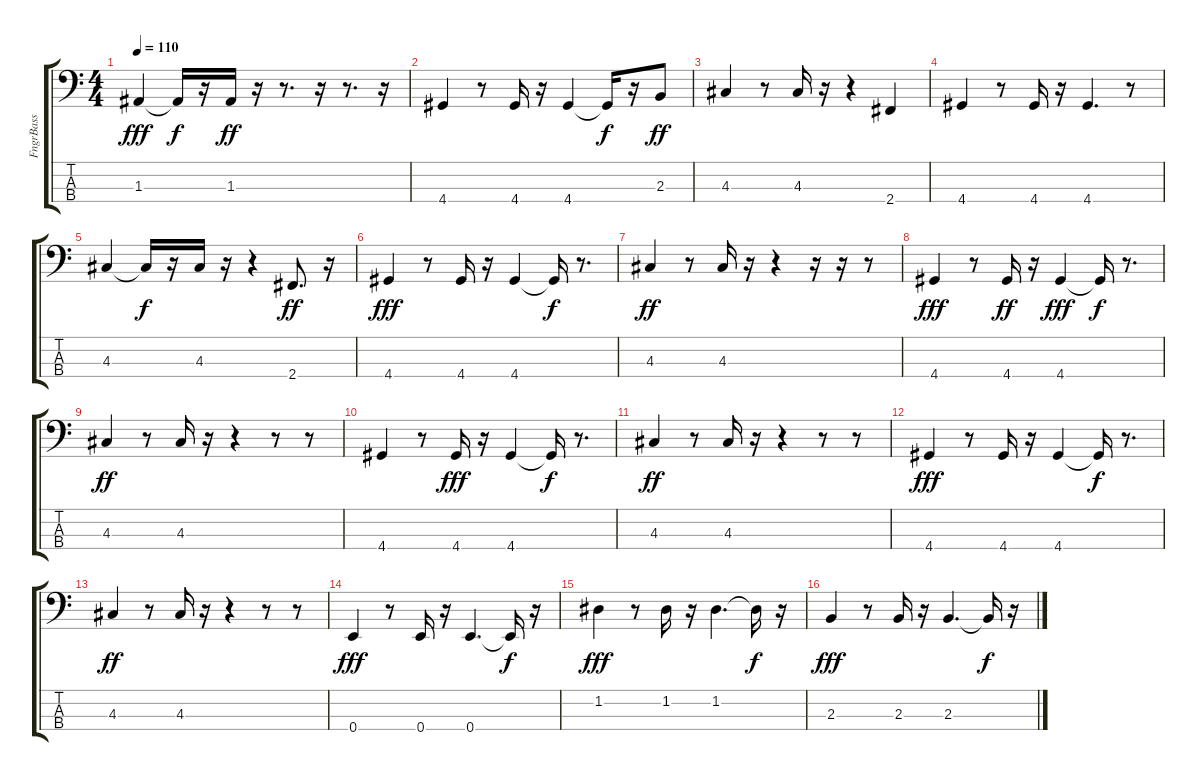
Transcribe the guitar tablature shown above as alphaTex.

\track ("FngrBass" "FngrBass") {instrument electricbassfinger}
\staff {score tabs}
\tuning (G2 D2 A1 E1) {hide}
\ts (4 4)
\tempo 110
\clef f4
\ks c
1.3.4{dy fff} 1.3{t}.16{dy f} r.16 1.3.16{dy ff} r.16 r.8{d} r.16 r.8{d} r.16 |
4.4.4 r.8 4.4.16 r.16 4.4.4 4.4{t}.16{dy f} r.16 2.3.8{dy ff} |
4.3.4 r.8 4.3.16 r.16 r.4 2.4.4 |
4.4.4 r.8 4.4.16 r.16 4.4.4{d} r.8 |
4.3.4 4.3{t}.16{dy f} r.16 4.3.16 r.16 r.4 2.4.8{d dy ff} r.16 |
4.4.4{dy fff} r.8 4.4.16 r.16 4.4.4 4.4{t}.16{dy f} r.8{d} |
4.3.4{dy ff} r.8 4.3.16 r.16 r.4 r.16 r.16 r.8 |
4.4.4{dy fff} r.8 4.4.16{dy ff} r.16 4.4.4{dy fff} 4.4{t}.16{dy f} r.8{d} |
4.3.4{dy ff} r.8 4.3.16 r.16 r.4 r.8 r.8 |
4.4.4 r.8 4.4.16{dy fff} r.16 4.4.4 4.4{t}.16{dy f} r.8{d} |
4.3.4{dy ff} r.8 4.3.16 r.16 r.4 r.8 r.8 |
4.4.4{dy fff} r.8 4.4.16 r.16 4.4.4 4.4{t}.16{dy f} r.8{d} |
4.3.4{dy ff} r.8 4.3.16 r.16 r.4 r.8 r.8 |
0.4.4{dy fff} r.8 0.4.16 r.16 0.4.4{d} 0.4{t}.16{dy f} r.16 |
1.2.4{dy fff} r.8 1.2.16 r.16 1.2.4{d} 1.2{t}.16{dy f} r.16 |
2.3.4{dy fff} r.8 2.3.16 r.16 2.3.4{d} 2.3{t}.16{dy f} r.16
